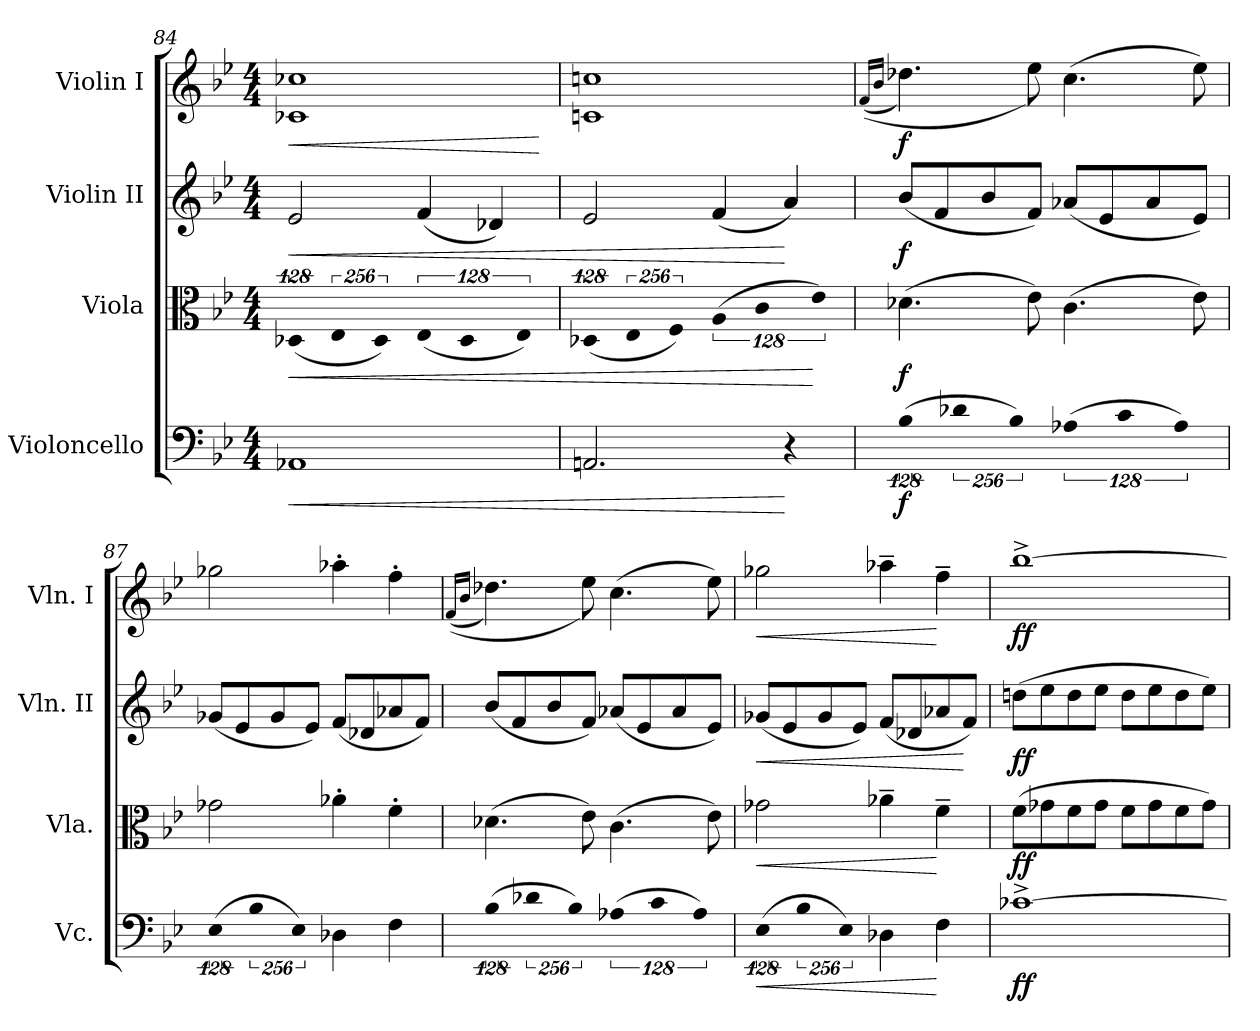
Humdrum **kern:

**kern	**dynam	**kern	**dynam	**kern	**dynam	**kern	**dynam
*part4	*part4	*part3	*part3	*part2	*part2	*part1	*part1
*staff4	*staff4	*staff3	*staff3	*staff2	*staff2	*staff1	*staff1
*I"Violoncello	*	*I"Viola	*	*I"Violin II	*	*I"Violin I	*
*I'Vc.	*	*I'Vla.	*	*I'Vln. II	*	*I'Vln. I	*
*clefF4	*	*clefC3	*	*clefG2	*	*clefG2	*
*k[b-e-]	*	*k[b-e-]	*	*k[b-e-]	*	*k[b-e-]	*
*B-:	*	*B-:	*	*B-:	*	*B-:	*
*M4/4	*	*M4/4	*	*M4/4	*	*M4/4	*
=84	=84	=84	=84	=84	=84	=84	=84
!	!LO:HP:b	!LO:N:vis=4	!LO:HP:b	!	!LO:HP:b	!	!LO:HP:b
1AA-Xi	<	(512%85D-Xi/	<	2e-i/	<	1c-Xi 1cc-Xi	<
!	!	!LO:N:vis=4	!	!	!	!	!
.	.	1024%171E-i/	.	.	.	.	.
!	!	!LO:N:vis=4	!	!	!	!	!
.	.	1024%171D-i/)	.	.	.	.	.
!	!	!LO:N:vis=4	!	!	!	!	!
.	.	(512%85E-i/	.	(4fi/	.	.	.
!	!	!LO:N:vis=4	!	!	!	!	!
.	.	1024%171D-i/	.	.	.	.	.
.	.	.	.	4d-Xi/)	.	.	.
!	!	!LO:N:vis=4	!	!	!	!	!
.	.	1024%171E-i/)	.	.	.	.	.
.	.	.	.	.	.	.	[
=85	=85	=85	=85	=85	=85	=85	=85
!	!	!LO:N:vis=4	!	!	!	!	!
2.AAni/	.	(512%85D-Xi/	.	2e-i/	.	1cni 1ccni	.
!	!	!LO:N:vis=4	!	!	!	!	!
.	.	1024%171E-i/	.	.	.	.	.
!	!	!LO:N:vis=4	!	!	!	!	!
.	.	1024%171Fi/)	.	.	.	.	.
!	!	!LO:N:vis=4	!	!	!	!	!
.	.	(512%85Ai/	.	(4fi/	.	.	.
!	!	!LO:N:vis=4	!	!	!	!	!
.	.	1024%171ci\	.	.	.	.	.
4r	[	.	.	4ai/)	[	.	.
!	!	!LO:N:vis=4	!	!	!	!	!
.	.	1024%171e-i\)	[	.	.	.	.
!!LO:LB:g=z
=86	=86	=86	=86	=86	=86	=86	=86
.	.	.	.	.	.	((16qfi/LL	.
.	.	.	.	.	.	16qb-i/JJ	.
!LO:N:vis=4	!	!	!	!	!	!	!
(512%85B-i\	f	(4.d-Xi\	f	(8b-i/L	f	4.dd-Xi\)	f
.	.	.	.	8fi/	.	.	.
!LO:N:vis=4	!	!	!	!	!	!	!
1024%171d-Xi\	.	.	.	.	.	.	.
.	.	.	.	8b-i/	.	.	.
!LO:N:vis=4	!	!	!	!	!	!	!
1024%171B-i\)	.	.	.	.	.	.	.
.	.	8e-i\)	.	8fi/J)	.	8ee-i\)	.
!LO:N:vis=4	!	!	!	!	!	!	!
(512%85A-Xi\	.	(4.ci\	.	(8a-Xi/L	.	(4.cci\	.
.	.	.	.	8e-i/	.	.	.
!LO:N:vis=4	!	!	!	!	!	!	!
1024%171ci\	.	.	.	.	.	.	.
.	.	.	.	8a-i/	.	.	.
!LO:N:vis=4	!	!	!	!	!	!	!
1024%171A-i\)	.	.	.	.	.	.	.
.	.	8e-i\)	.	8e-i/J)	.	8ee-i\)	.
=87	=87	=87	=87	=87	=87	=87	=87
!LO:N:vis=4	!	!	!	!	!	!	!
(512%85E-i\	.	2g-Xi\	.	(8g-Xi/L	.	2gg-Xi\	.
.	.	.	.	8e-i/	.	.	.
!LO:N:vis=4	!	!	!	!	!	!	!
1024%171B-i\	.	.	.	.	.	.	.
.	.	.	.	8g-i/	.	.	.
!LO:N:vis=4	!	!	!	!	!	!	!
1024%171E-i\)	.	.	.	.	.	.	.
.	.	.	.	8e-i/J)	.	.	.
4D-Xi\	.	4a-X'i\	.	(8fi/L	.	4aa-X'i\	.
.	.	.	.	8d-Xi/	.	.	.
4Fi\	.	4f'i\	.	8a-Xi/	.	4ff'i\	.
.	.	.	.	8fi/J)	.	.	.
=88	=88	=88	=88	=88	=88	=88	=88
.	.	.	.	.	.	((16qfi/LL	.
.	.	.	.	.	.	16qb-i/JJ	.
!LO:N:vis=4	!	!	!	!	!	!	!
(512%85B-i\	.	(4.d-Xi\	.	(8b-i/L	.	4.dd-Xi\)	.
.	.	.	.	8fi/	.	.	.
!LO:N:vis=4	!	!	!	!	!	!	!
1024%171d-Xi\	.	.	.	.	.	.	.
.	.	.	.	8b-i/	.	.	.
!LO:N:vis=4	!	!	!	!	!	!	!
1024%171B-i\)	.	.	.	.	.	.	.
.	.	8e-i\)	.	8fi/J)	.	8ee-i\)	.
!LO:N:vis=4	!	!	!	!	!	!	!
(512%85A-Xi\	.	(4.ci\	.	(8a-Xi/L	.	(4.cci\	.
.	.	.	.	8e-i/	.	.	.
!LO:N:vis=4	!	!	!	!	!	!	!
1024%171ci\	.	.	.	.	.	.	.
.	.	.	.	8a-i/	.	.	.
!LO:N:vis=4	!	!	!	!	!	!	!
1024%171A-i\)	.	.	.	.	.	.	.
.	.	8e-i\)	.	8e-i/J)	.	8ee-i\)	.
=89	=89	=89	=89	=89	=89	=89	=89
!LO:N:vis=4	!LO:HP:b	!	!LO:HP:b	!	!LO:HP:b	!	!LO:HP:b
(512%85E-i\	<	2g-Xi\	<	(8g-Xi/L	<	2gg-Xi\	<
.	.	.	.	8e-i/	.	.	.
!LO:N:vis=4	!	!	!	!	!	!	!
1024%171B-i\	.	.	.	.	.	.	.
.	.	.	.	8g-i/	.	.	.
!LO:N:vis=4	!	!	!	!	!	!	!
1024%171E-i\)	.	.	.	.	.	.	.
.	.	.	.	8e-i/J)	.	.	.
4D-Xi\	.	4a-X~i\	.	(8fi/L	.	4aa-X~i\	.
.	.	.	.	8d-Xi/	.	.	.
4Fi\	[	4f~i\	[	8a-Xi/	.	4ff~i\	[
.	.	.	.	8fi/J)	[	.	.
=90	=90	=90	=90	=90	=90	=90	=90
[>1c-X^i	ff	(8fi\L	ff	(8ddni\L	ff	[>1bb-^i	ff
.	.	8g-Xi\	.	8ee-i\	.	.	.
.	.	8fi\	.	8ddi\	.	.	.
.	.	8g-i\J	.	8ee-i\J	.	.	.
.	.	8fi\L	.	8ddi\L	.	.	.
.	.	8g-i\	.	8ee-i\	.	.	.
.	.	8fi\	.	8ddi\	.	.	.
.	.	8g-i\J)	.	8ee-i\J)	.	.	.
=	=	=	=	=	=	=	=
*-	*-	*-	*-	*-	*-	*-	*-
